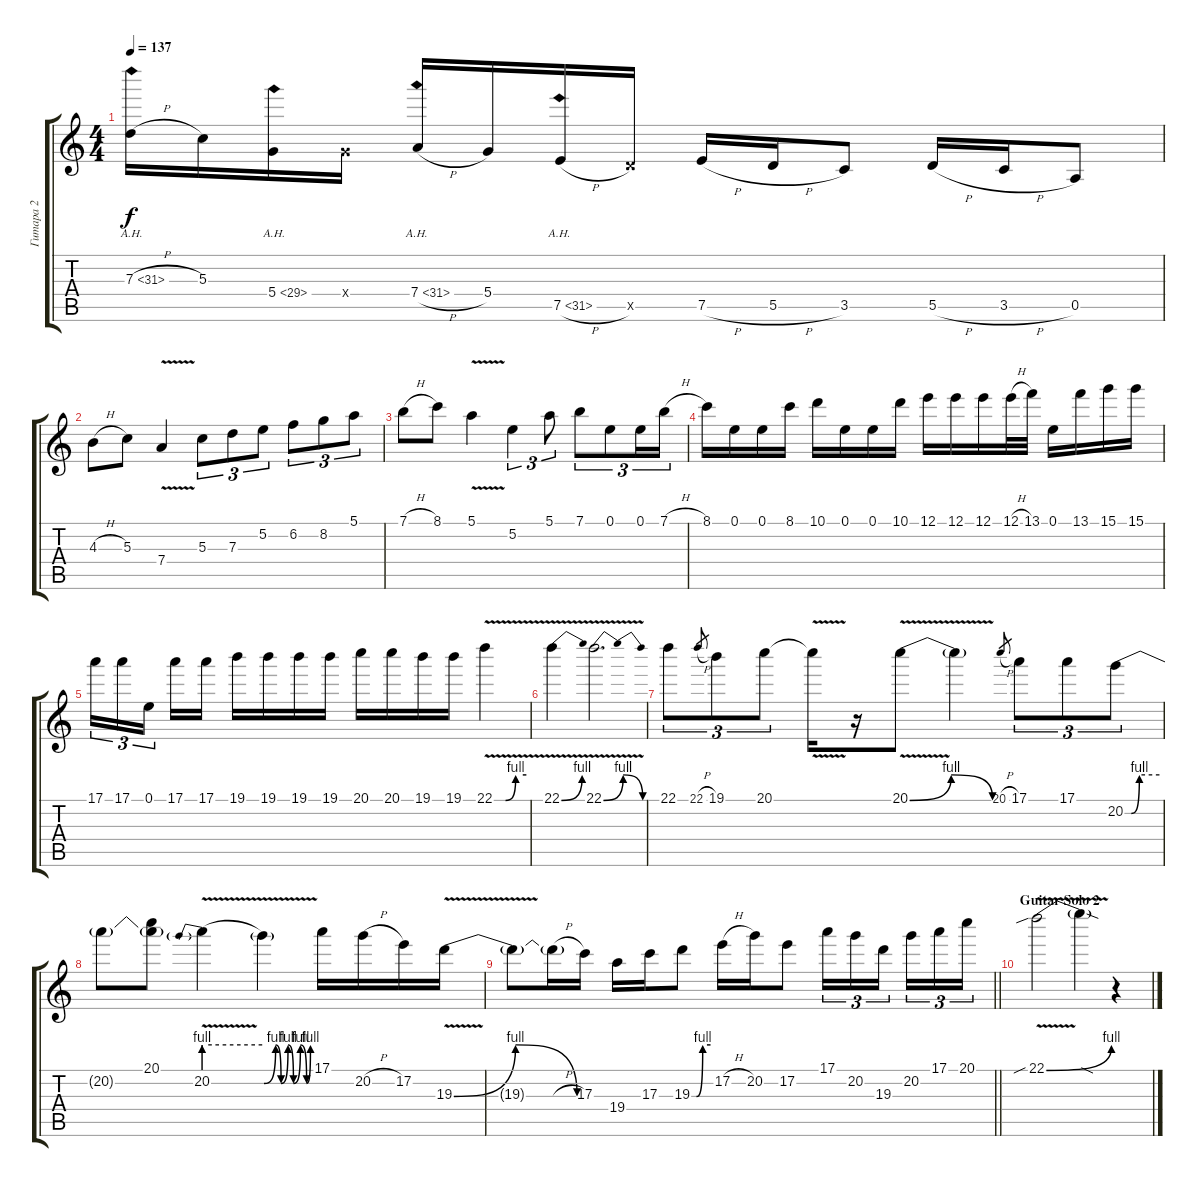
\track ("Гитара 2" "Гитара 2") {instrument distortionguitar}
\staff {score tabs}
\tuning (E4 B3 G3 D3 A2 E2) {hide}
\ts (4 4)
\tempo 137
\clef g2
\ks aminor
7.3{ah 24 h}.16{dy f} 5.3.16 5.4{ah 24}.16 5.4{x}.16 7.4{ah 24 h}.16 5.4.16 7.5{ah 24 h}.16 5.5{x}.16 7.5{h}.16 5.5{h}.16 3.5.8 5.5{h}.16 3.5{h}.16 0.5.8 |
4.3{h}.8 5.3.8 7.4{v}.4 5.3.8{tu (3 2)} 7.3.8{tu (3 2)} 5.2.8{tu (3 2)} 6.2.8{tu (3 2)} 8.2.8{tu (3 2)} 5.1.8{tu (3 2)} |
7.1{h}.8 8.1.8 5.1{v}.4 5.2.4{tu (3 2)} 5.1.8{tu (3 2)} 7.1.8{tu (3 2)} 0.1.8{tu (3 2)} 0.1.16{tu (3 2)} 7.1{h}.16{tu (3 2)} |
8.1.16 0.1.16 0.1.16 8.1.16 10.1.16 0.1.16 0.1.16 10.1.16 12.1.16 12.1.16 12.1.16 12.1{h}.32 13.1.32 0.1.16 13.1.16 15.1.16 15.1.16 |
17.1.16{tu (3 2)} 17.1.16{tu (3 2)} 0.1.16{tu (3 2) beam splitsecondary} 17.1.16 17.1.16 19.1.16 19.1.16 19.1.16 19.1.16 20.1.16 20.1.16 19.1.16 19.1.16 22.1{be (custom 0 0 21 0 40 4 60 4) v}.4 |
22.1{be (bend 0 0 60 4) v}.4 22.1{be (bendrelease 0 0 15 4 48 4 60 0) v}.2{d} |
22.1.8{tu (3 2)} 22.1{h}.8{gr} 19.1.8{tu (3 2)} 20.1.8{tu (3 2)} 20.1{v t}.16 r.16 20.1{be (bendrelease 0 0 36 4 36 4 60 0) v}.8 20.1{t}.4 20.1{h}.8{gr} 17.1.8{tu (3 2)} 17.1.8{tu (3 2)} 20.2{be (custom 0 0 11 0 25 4 60 4)}.8{tu (3 2)} |
20.2{t}.8 (20.1 20.2{t}).8 20.2{be (prebend 0 4 60 4) v}.4 20.2{be (custom 0 0 15 4 22 0 31 4 38 0 47 4 55 0 60 4) v t}.4 17.1.16 20.2{h}.16 17.2.16 19.3{be (bendrelease 0 0 15 4 46 4 60 0) v}.16 |
\barLineRight lightlight
19.3{t}.8 19.3{h t}.16 17.3.16 19.4.16 17.3.16 19.3{be (custom 0 0 15 0 35 4 60 4)}.8 17.2{h}.16 20.2.16 17.2.8 17.1.16{tu (3 2)} 20.2.16{tu (3 2)} 19.3.16{tu (3 2) beam splitsecondary} 20.2.16{tu (3 2)} 17.1.16{tu (3 2)} 20.1.16{tu (3 2)} |
\section ("" "Guitar Solo 2")
22.1{be (bend 0 0 60 4) v sib}.2{volume 8} 22.1{sod t}.4 r.4
